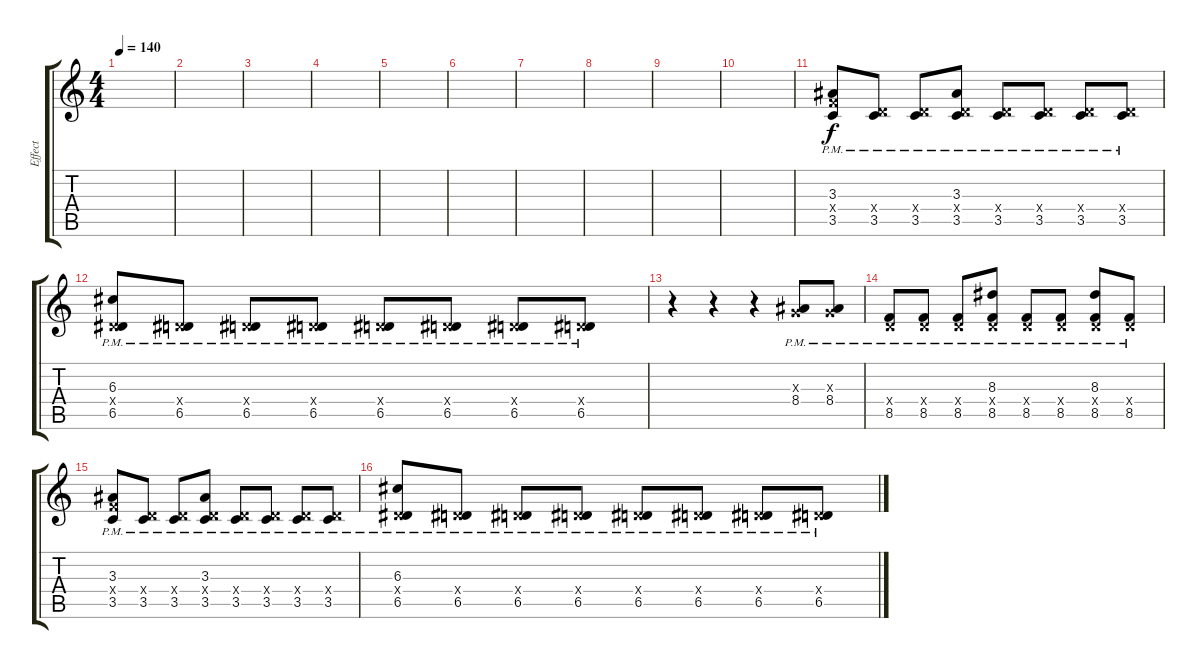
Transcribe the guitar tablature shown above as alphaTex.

\track ("Effect" "Effect") {instrument electricguitarjazz}
\staff {score tabs}
\tuning (E4 B3 G3 D3 A2 E2) {hide}
\ts (4 4)
\tempo 140
\clef g2
\ks c
|
|
|
|
|
|
|
|
|
|
(3.3{pm} 3.4{x} 3.5{pm}).8 (0.4{x} 3.5{pm}).8 (0.4{x} 3.5{pm}).8 (3.3{pm} 0.4{x} 3.5{pm}).8 (0.4{x} 3.5{pm}).8 (0.4{x} 3.5{pm}).8{volume 12} (0.4{x} 3.5{pm}).8{volume 11} (0.4{x} 3.5{pm}).8{volume 10} |
(6.3{pm} 0.4{x} 6.5{pm}).8{volume 8} (0.4{x} 6.5{pm}).8 (0.4{x} 6.5{pm}).8{volume 6} (0.4{x} 6.5{pm}).8 (0.4{x} 6.5{pm}).8{volume 4} (0.4{x} 6.5{pm}).8 (0.4{x} 6.5{pm}).8 (0.4{x} 6.5{pm}).8 |
r.4 r.4 r.4 (0.3{x} 8.4{pm}).8{volume 7} (0.3{x} 8.4{pm}).8 |
(0.4{x} 8.5{pm}).8{volume 9} (0.4{x} 8.5{pm}).8 (0.4{x} 8.5{pm}).8{volume 10} (8.3{pm} 0.4{x} 8.5{pm}).8 (0.4{x} 8.5{pm}).8{volume 11} (0.4{x} 8.5{pm}).8 (8.3{pm} 0.4{x} 8.5{pm}).8{volume 12} (0.4{x} 8.5{pm}).8 |
(3.3{pm} 3.4{x} 3.5{pm}).8{volume 13} (0.4{x} 3.5{pm}).8 (0.4{x} 3.5{pm}).8 (3.3{pm} 0.4{x} 3.5{pm}).8 (0.4{x} 3.5{pm}).8 (0.4{x} 3.5{pm}).8{volume 12} (0.4{x} 3.5{pm}).8{volume 11} (0.4{x} 3.5{pm}).8{volume 10} |
(6.3{pm} 0.4{x} 6.5{pm}).8{volume 8} (0.4{x} 6.5{pm}).8 (0.4{x} 6.5{pm}).8{volume 6} (0.4{x} 6.5{pm}).8 (0.4{x} 6.5{pm}).8{volume 4} (0.4{x} 6.5{pm}).8 (0.4{x} 6.5{pm}).8 (0.4{x} 6.5{pm}).8
